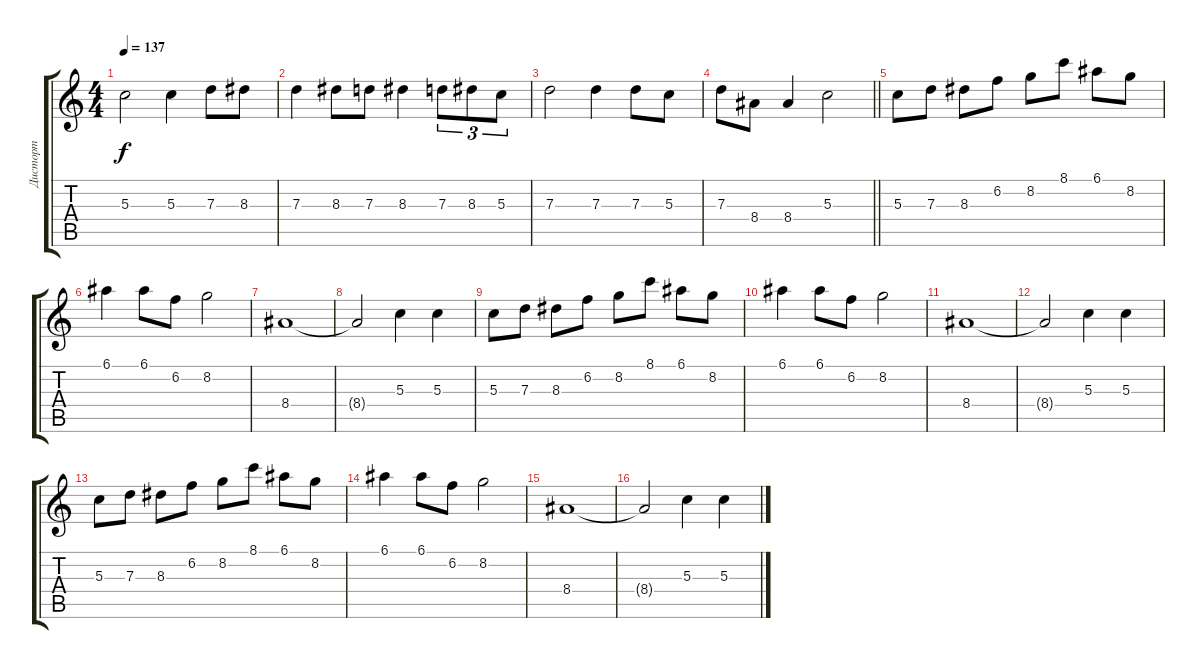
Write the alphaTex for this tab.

\track ("Дисторт" "Дисторт") {instrument distortionguitar}
\staff {score tabs}
\tuning (E4 B3 G3 D3 A2 E2) {hide}
\ts (4 4)
\tempo 137
\clef g2
\ks c
5.3.2{dy f} 5.3.4 7.3.8 8.3.8 |
7.3.4 8.3.8 7.3.8 8.3.4 7.3.8{tu (3 2)} 8.3.8{tu (3 2)} 5.3.8{tu (3 2)} |
7.3.2 7.3.4 7.3.8 5.3.8 |
\barLineRight lightlight
7.3.8 8.4.8 8.4.4 5.3.2 |
5.3.8 7.3.8 8.3.8 6.2.8 8.2.8 8.1.8 6.1.8 8.2.8 |
6.1.4 6.1.8 6.2.8 8.2.2 |
8.4.1 |
8.4{t}.2 5.3.4 5.3.4 |
5.3.8 7.3.8 8.3.8 6.2.8 8.2.8 8.1.8 6.1.8 8.2.8 |
6.1.4 6.1.8 6.2.8 8.2.2 |
8.4.1 |
8.4{t}.2 5.3.4 5.3.4 |
5.3.8 7.3.8 8.3.8 6.2.8 8.2.8 8.1.8 6.1.8 8.2.8 |
6.1.4 6.1.8 6.2.8 8.2.2 |
8.4.1 |
8.4{t}.2 5.3.4 5.3.4
